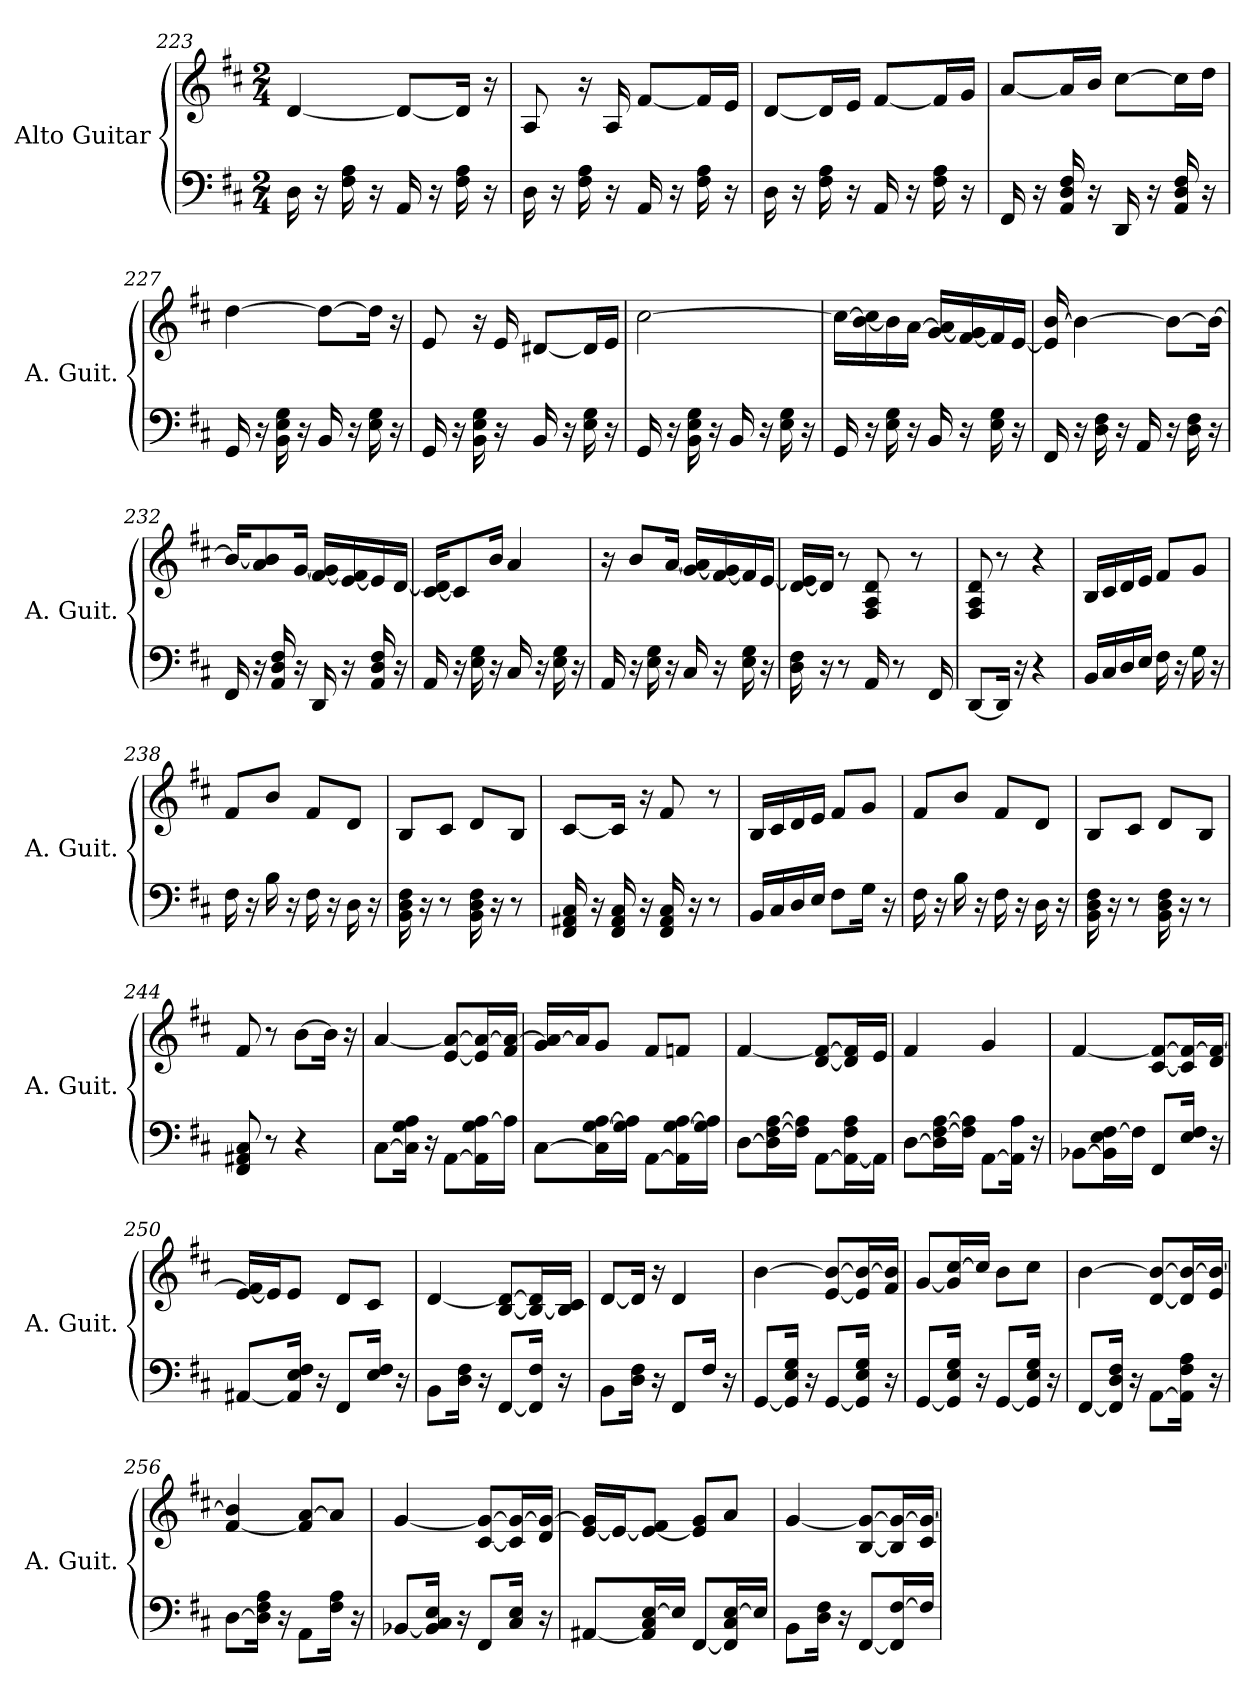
**kern	**kern
*part1	*part1
*staff2	*staff1
*I"Alto Guitar	*
*I'A. Guit.	*
*clefF4	*clefG2
*k[f#c#]	*k[f#c#]
*M2/4	*M2/4
=223	=223
16D\	[4d/
16r	.
16F#\ 16A\	.
16r	.
16AA/	8d/L_
16r	.
16F#\ 16A\	16d/Jk]
16r	16r
=224	=224
16D\	8A/
16r	.
16F#\ 16A\	16r
16r	16A/
16AA/	[8f#/L
16r	.
16F#\ 16A\	16f#/L]
16r	16e/JJ
=225	=225
16D\	[8d/L
16r	.
16F#\ 16A\	16d/L]
16r	16e/JJ
16AA/	[8f#/L
16r	.
16F#\ 16A\	16f#/L]
16r	16g/JJ
!!LO:PB:g=z
=226	=226
16FF#/	[8a/L
16r	.
16AA/ 16D/ 16F#/	16a/L]
16r	16b/JJ
16DD/	[8cc#\L
16r	.
16AA/ 16D/ 16F#/	16cc#\L]
16r	16dd\JJ
=227	=227
16GG/	[4dd\
16r	.
16BB\ 16E\ 16G\	.
16r	.
16BB/	8dd\L_
16r	.
16E\ 16G\	16dd\Jk]
16r	16r
=228	=228
16GG/	8e/
16r	.
16BB\ 16E\ 16G\	16r
16r	16e/
16BB/	[8d#X/L
16r	.
16E\ 16G\	16d#/L]
16r	16e/JJ
=229	=229
16GG/	[2cc#\
16r	.
16BB\ 16E\ 16G\	.
16r	.
16BB/	.
16r	.
16E\ 16G\	.
16r	.
!!LO:LB:g=z
=230	=230
16GG/	16cc#\LL_
16r	[16b\ 16cc#\]
16E\ 16G\	16b\]
16r	[16a\JJ
16BB/	[16g/ 16a/]LL
16r	[16f#/ 16g/]
16E\ 16G\	16f#/]
16r	[16e/JJ
=231	=231
16FF#/	16e/] [16b/
16r	4b\_
16D\ 16F#\	.
16r	.
16AA/	.
16r	8b\L_
16D\ 16F#\	.
16r	16b\Jk_
=232	=232
16FF#/	16b/KL_
16r	8a/ 8b/]
16AA/ 16D/ 16F#/	.
16r	[16g/Jk
16DD/	[16f#/ 16g/]LL
16r	[16e/ 16f#/]
16AA/ 16D/ 16F#/	16e/]
16r	[16d/JJ
=233	=233
16AA/	[16c#/ 16d/]KL
16r	8c#/]
16E\ 16G\	.
16r	16b/Jk
16C#/	4a/
16r	.
16E\ 16G\	.
16r	.
!!LO:LB:g=z
=234	=234
16AA/	16r
16r	8b/L
16E\ 16G\	.
16r	[16a/Jk
16C#/	[16g/ 16a/]LL
16r	[16f#/ 16g/]
16E\ 16G\	16f#/]
16r	[16e/JJ
=235	=235
16D\ 16F#\	[16d/ 16e/]LL
16r	16d/JJ]
8r	8r
16AA/	8F#/ 8A/ 8d/
8r	.
.	8r
16FF#/	.
=236	=236
[8DD/L	8F#/ 8A/ 8d/
16DD/Jk]	8r
16r	.
4r	4r
=237	=237
16BB/LL	16B/LL
16C#/	16c#/
16D/	16d/
16E/JJ	16e/JJ
16F#\	8f#/L
16r	.
16G\	8g/J
16r	.
=238	=238
16F#\	8f#/L
16r	.
16B\	8b/J
16r	.
16F#\	8f#/L
16r	.
16D\	8d/J
16r	.
!!LO:LB:g=z
=239	=239
16BB\ 16D\ 16F#\	8B/L
16r	.
8r	8c#/J
16BB\ 16D\ 16F#\	8d/L
16r	.
8r	8B/J
=240	=240
16FF#/ 16AA#X/ 16C#/	[8c#/L
16r	.
16FF#/ 16AA#/ 16C#/	16c#/Jk]
16r	16r
16FF#/ 16AA#/ 16C#/	8f#/
16r	.
8r	8r
=241	=241
16BB/LL	16B/LL
16C#/	16c#/
16D/	16d/
16E/JJ	16e/JJ
8F#\L	8f#/L
16G\Jk	8g/J
16r	.
=242	=242
16F#\	8f#/L
16r	.
16B\	8b/J
16r	.
16F#\	8f#/L
16r	.
16D\	8d/J
16r	.
=243	=243
16BB\ 16D\ 16F#\	8B/L
16r	.
8r	8c#/J
16BB\ 16D\ 16F#\	8d/L
16r	.
8r	8B/J
!!LO:LB:g=z
=244	=244
8FF#/ 8AA#X/ 8C#/	8f#/
8r	8r
4r	[8b\L
.	16b\Jk]
.	16r
=245	=245
[8C#\L	[4a/
16C#\] 16G\ 16A\Jk	.
16r	.
[8AA\L	[8e/ 8a/_L
16AA\] 16G\ [16A\L	16e/] 16a/_L
16A\JJ]	16f#/ 16a/_JJ
=246	=246
[8C#\L	16g/ 16a/_LL
.	16a/J]
16C#\] [16G\ [16A\L	8g/J
16G\] 16A\]JJ	.
[8AA\L	8f#/L
16AA\] [16G\ [16A\L	8fn/J
16G\] 16A\]JJ	.
=247	=247
[8D\L	[4f#/
16D\] [16F#\ [16A\L	.
16F#\] 16A\]JJ	.
[8AA\L	[8d/ 8f#/_L
16AA\_ 16F#\ 16A\L	16d/] 16f#/]L
16AA\JJ]	16e/JJ
=248	=248
[8D\L	4f#/
16D\] [16F#\ [16A\L	.
16F#\] 16A\]JJ	.
[8AA\L	4g/
16AA\] 16A\Jk	.
16r	.
!!LO:LB:g=z
=249	=249
[8BB-X\L	[4f#/
16BB-\] 16E\ [16F#\L	.
16F#\JJ]	.
8FF#/L	[8c#/ 8f#/_L
16E/ 16F#/Jk	16c#/] 16f#/_L
16r	16d/ 16f#/_JJ
=250	=250
[8AA#X/L	[16e/ 16f#/]LL
.	16e/J]
16AA#/] 16E/ 16F#/Jk	8e/J
16r	.
8FF#/L	8d/L
16E/ 16F#/Jk	8c#/J
16r	.
=251	=251
8BB\L	[4d/
16D\ 16F#\Jk	.
16r	.
[8FF#/L	[8B/ 8d/_L
16FF#/] 16F#/Jk	16B/_ 16d/]L
16r	16B/] 16c#/JJ
=252	=252
8BB\L	[8d/L
16D\ 16F#\Jk	16d/Jk]
16r	16r
8FF#/L	4d/
16F#/Jk	.
16r	.
=253	=253
[8GG/L	[4b\
16GG/] 16E/ 16G/Jk	.
16r	.
[8GG/L	[8e/ 8b/_L
16GG/] 16E/ 16G/Jk	16e/] 16b/_L
16r	16f#/ 16b/]JJ
!!LO:PB:g=z
=254	=254
[8GG/L	[8g/L
16GG/] 16E/ 16G/Jk	16g/] [16cc#/L
16r	16cc#/JJ]
[8GG/L	8b\L
16GG/] 16E/ 16G/Jk	8cc#\J
16r	.
=255	=255
[8FF#/L	[4b\
16FF#/] 16D/ 16F#/Jk	.
16r	.
[8AA\L	[8d/ 8b/_L
16AA\] 16F#\ 16A\Jk	16d/] 16b/_L
16r	16e/ 16b/_JJ
=256	=256
[8D\L	[4f#/ 4b/]
16D\] 16F#\ 16A\Jk	.
16r	.
8AA\L	8f#/] [8a/L
16F#\ 16A\Jk	8a/J]
16r	.
=257	=257
[8BB-X/L	[4g/
16BB-/] 16C#/ 16E/Jk	.
16r	.
8FF#/L	[8c#/ 8g/_L
16C#/ 16E/Jk	16c#/] 16g/_L
16r	16d/ 16g/_JJ
=258	=258
[8AA#X/L	[16e/ 16g/]LL
.	16e/J_
16AA#/] 16C#/ [16E/L	8e/_ 8f#/J
16E/JJ]	.
[8FF#/L	8e/] 8g/L
16FF#/] 16C#/ [16E/L	8a/J
16E/JJ]	.
!!LO:LB:g=z
=259	=259
8BB\L	[4g/
16D\ 16F#\Jk	.
16r	.
[8FF#/L	[8B/ 8g/_L
16FF#/] [16F#/L	16B/] 16g/_L
16F#/JJ]	16c#/ 16g/_JJ
=	=
*-	*-
